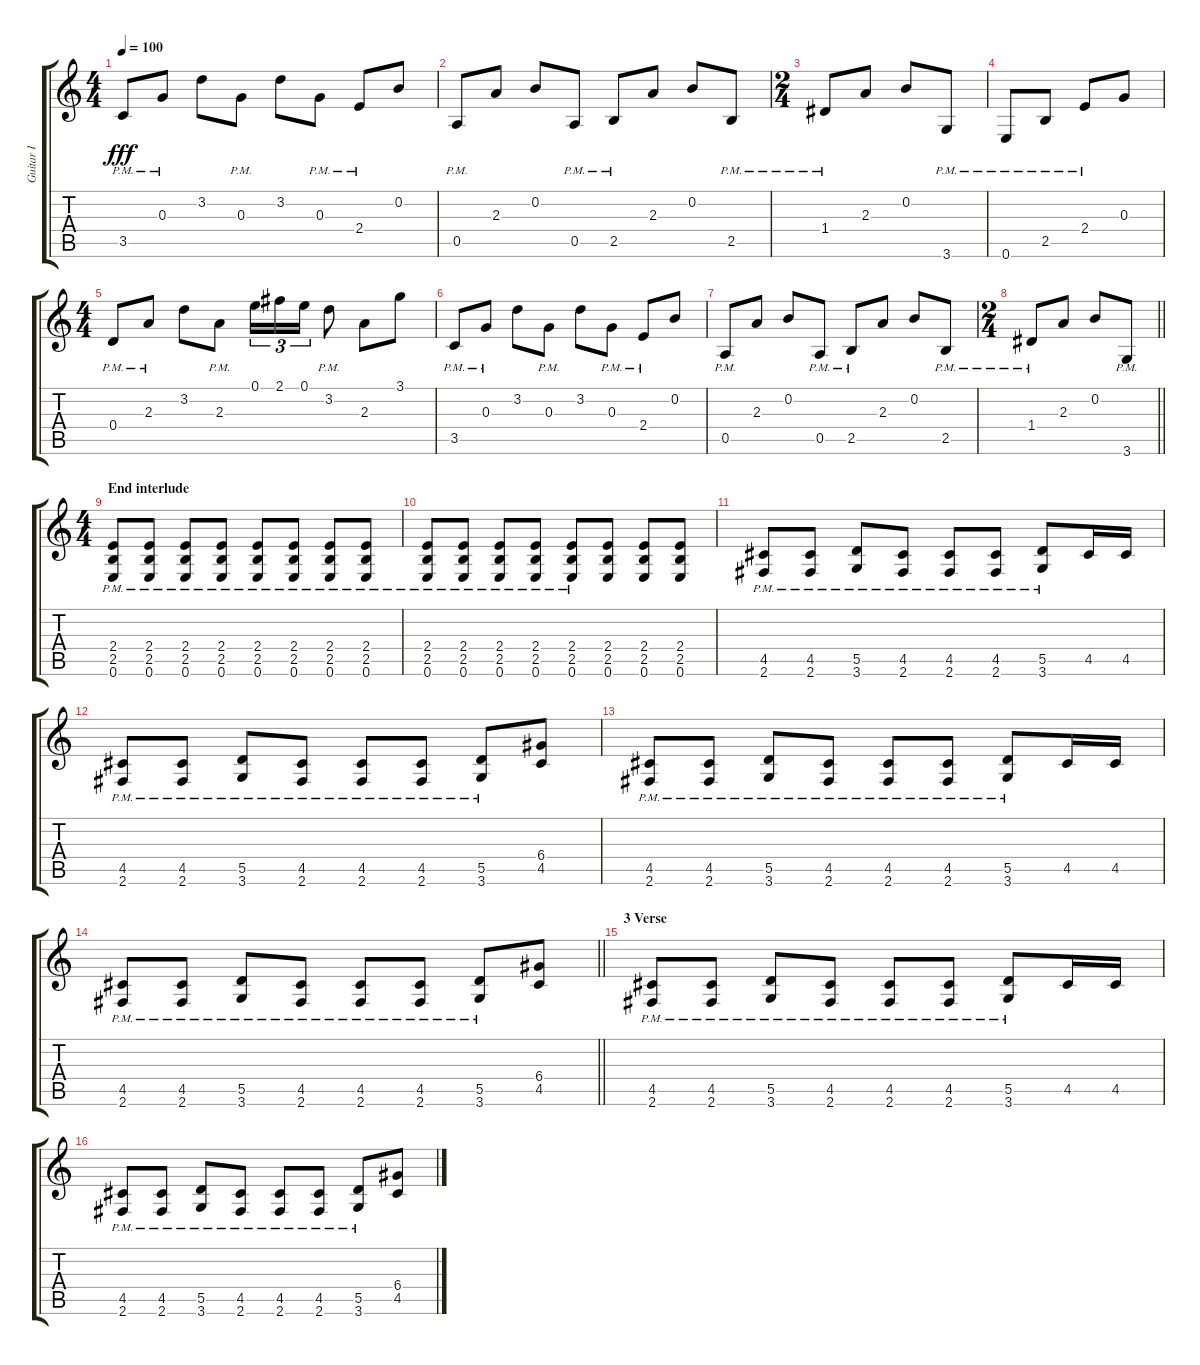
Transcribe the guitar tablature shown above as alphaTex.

\track ("Guitar I" "Guitar I") {instrument overdrivenguitar}
\staff {score tabs}
\tuning (E4 B3 G3 D3 A2 E2) {hide}
\ts (4 4)
\tempo 100
\clef g2
\ks c
3.5{pm}.8{dy fff} 0.3{pm}.8 3.2.8 0.3{pm}.8 3.2.8 0.3{pm}.8 2.4{pm}.8 0.2.8 |
0.5{pm}.8 2.3.8 0.2.8 0.5{pm}.8 2.5{pm}.8 2.3.8 0.2.8 2.5{pm}.8 |
\ts (2 4)
1.4{pm}.8 2.3.8 0.2.8 3.6{pm}.8 |
0.6{pm}.8 2.5{pm}.8 2.4{pm}.8 0.3.8 |
\ts (4 4)
0.4{pm}.8 2.3{pm}.8 3.2.8 2.3{pm}.8 0.1.16{tu (3 2)} 2.1.16{tu (3 2)} 0.1.16{tu (3 2)} 3.2{pm}.8 2.3.8 3.1.8 |
3.5{pm}.8 0.3{pm}.8 3.2.8 0.3{pm}.8 3.2.8 0.3{pm}.8 2.4{pm}.8 0.2.8 |
0.5{pm}.8 2.3.8 0.2.8 0.5{pm}.8 2.5{pm}.8 2.3.8 0.2.8 2.5{pm}.8 |
\ts (2 4)
\barLineRight lightlight
1.4{pm}.8 2.3.8 0.2.8 3.6{pm}.8 |
\ts (4 4)
\section ("" "End interlude")
(2.4{pm} 2.5{pm} 0.6{pm}).8 (2.4{pm} 2.5{pm} 0.6{pm}).8 (2.4{pm} 2.5{pm} 0.6{pm}).8 (2.4{pm} 2.5{pm} 0.6{pm}).8 (2.4{pm} 2.5{pm} 0.6{pm}).8 (2.4{pm} 2.5{pm} 0.6{pm}).8 (2.4{pm} 2.5{pm} 0.6{pm}).8 (2.4{pm} 2.5{pm} 0.6{pm}).8 |
(2.4{pm} 2.5{pm} 0.6{pm}).8 (2.4{pm} 2.5{pm} 0.6{pm}).8 (2.4{pm} 2.5{pm} 0.6{pm}).8 (2.4{pm} 2.5{pm} 0.6{pm}).8 (2.4{pm} 2.5{pm} 0.6{pm}).8 (2.4 2.5 0.6).8 (2.4 2.5 0.6).8 (2.4 2.5 0.6).8 |
(4.5{pm} 2.6{pm}).8 (4.5{pm} 2.6{pm}).8 (5.5{pm} 3.6{pm}).8 (4.5{pm} 2.6{pm}).8 (4.5{pm} 2.6{pm}).8 (4.5{pm} 2.6{pm}).8 (5.5{pm} 3.6{pm}).8 4.5.16 4.5.16 |
(4.5{pm} 2.6{pm}).8 (4.5{pm} 2.6{pm}).8 (5.5{pm} 3.6{pm}).8 (4.5{pm} 2.6{pm}).8 (4.5{pm} 2.6{pm}).8 (4.5{pm} 2.6{pm}).8 (5.5{pm} 3.6{pm}).8 (6.4 4.5).8 |
(4.5{pm} 2.6{pm}).8 (4.5{pm} 2.6{pm}).8 (5.5{pm} 3.6{pm}).8 (4.5{pm} 2.6{pm}).8 (4.5{pm} 2.6{pm}).8 (4.5{pm} 2.6{pm}).8 (5.5{pm} 3.6{pm}).8 4.5.16 4.5.16 |
\barLineRight lightlight
(4.5{pm} 2.6{pm}).8 (4.5{pm} 2.6{pm}).8 (5.5{pm} 3.6{pm}).8 (4.5{pm} 2.6{pm}).8 (4.5{pm} 2.6{pm}).8 (4.5{pm} 2.6{pm}).8 (5.5{pm} 3.6{pm}).8 (6.4 4.5).8 |
\section ("" "3 Verse")
(4.5{pm} 2.6{pm}).8 (4.5{pm} 2.6{pm}).8 (5.5{pm} 3.6{pm}).8 (4.5{pm} 2.6{pm}).8 (4.5{pm} 2.6{pm}).8 (4.5{pm} 2.6{pm}).8 (5.5{pm} 3.6{pm}).8 4.5.16 4.5.16 |
(4.5{pm} 2.6{pm}).8 (4.5{pm} 2.6{pm}).8 (5.5{pm} 3.6{pm}).8 (4.5{pm} 2.6{pm}).8 (4.5{pm} 2.6{pm}).8 (4.5{pm} 2.6{pm}).8 (5.5{pm} 3.6{pm}).8 (6.4 4.5).8
